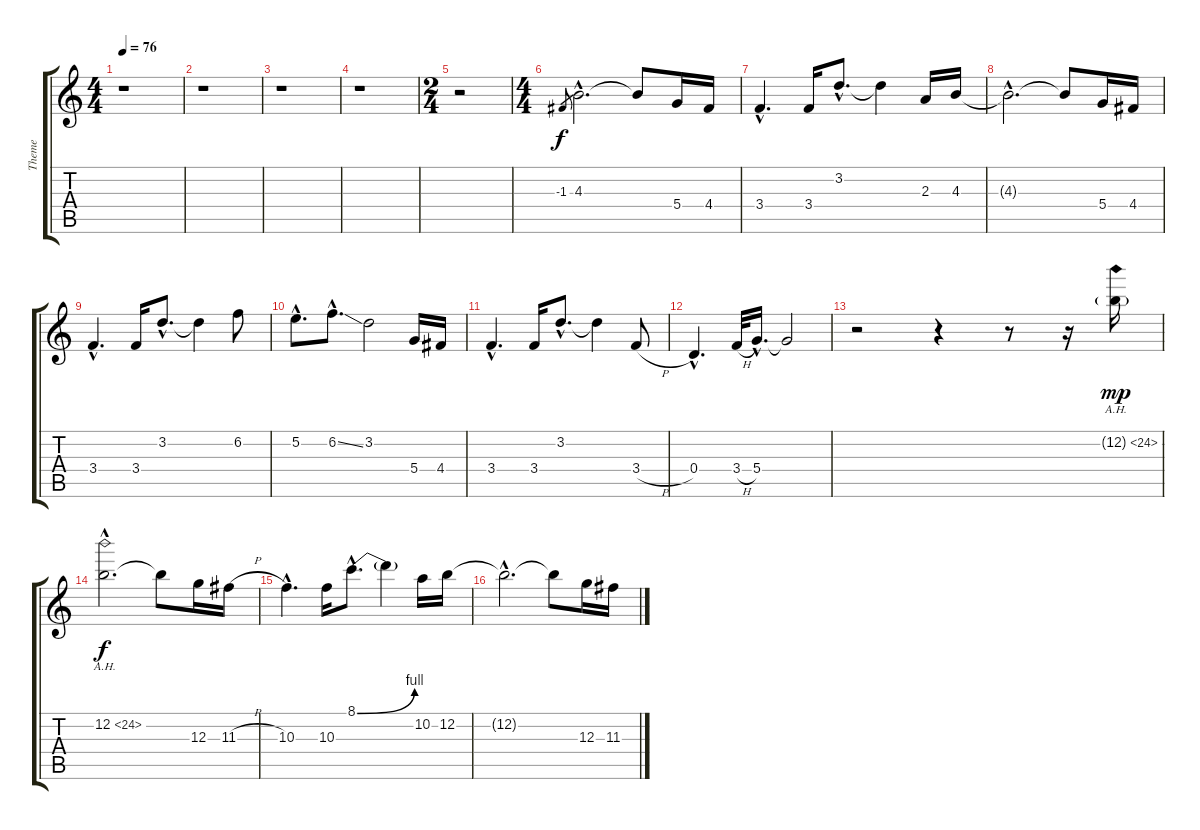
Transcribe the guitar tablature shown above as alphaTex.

\track ("Theme" "Theme") {instrument electricguitarclean}
\staff {score tabs}
\tuning (E4 B3 G3 D3 A2 E2) {hide}
\ts (4 4)
\tempo 76
\clef g2
\ks c
r.1{dy f instrument electricguitarclean} |
r.1 |
r.1 |
r.1 |
\ts (2 4)
r.2 |
\ts (4 4)
-1.3.8{gr} 4.3{hac}.2{d} 4.3{t}.8 5.4.16 4.4.16 |
3.4{hac}.4{d} 3.4.16 3.2{hac}.8{d} 3.2{t}.4 2.3.16 4.3.16 |
4.3{hac t}.2{d} 4.3{t}.8 5.4.16 4.4.16 |
3.4{hac}.4{d} 3.4.16 3.2{hac}.8{d} 3.2{t}.4 6.2.8 |
5.2{hac}.8{d} 6.2{ss hac}.8{d} 3.2.2 5.4.16 4.4.16 |
3.4{hac}.4{d} 3.4.16 3.2{hac}.8{d} 3.2{t}.4 3.4{h}.8 |
0.4{hac}.4{d} 3.4{h}.32 5.4{hac}.16{d} 5.4{t}.2 |
r.2 r.4 r.8 r.16 12.2{ah 12 g}.16{dy mp} |
12.2{ah 12 hac}.2{d dy f} 12.2{t}.8 12.3.16 11.3{h}.16 |
10.3{hac}.4{d} 10.3.16 8.1{be (bend 0 0 60 4) hac}.8{d} 8.1{t}.4 10.2.16 12.2.16 |
12.2{hac t}.2{d} 12.2{t}.8 12.3.16 11.3{h}.16
